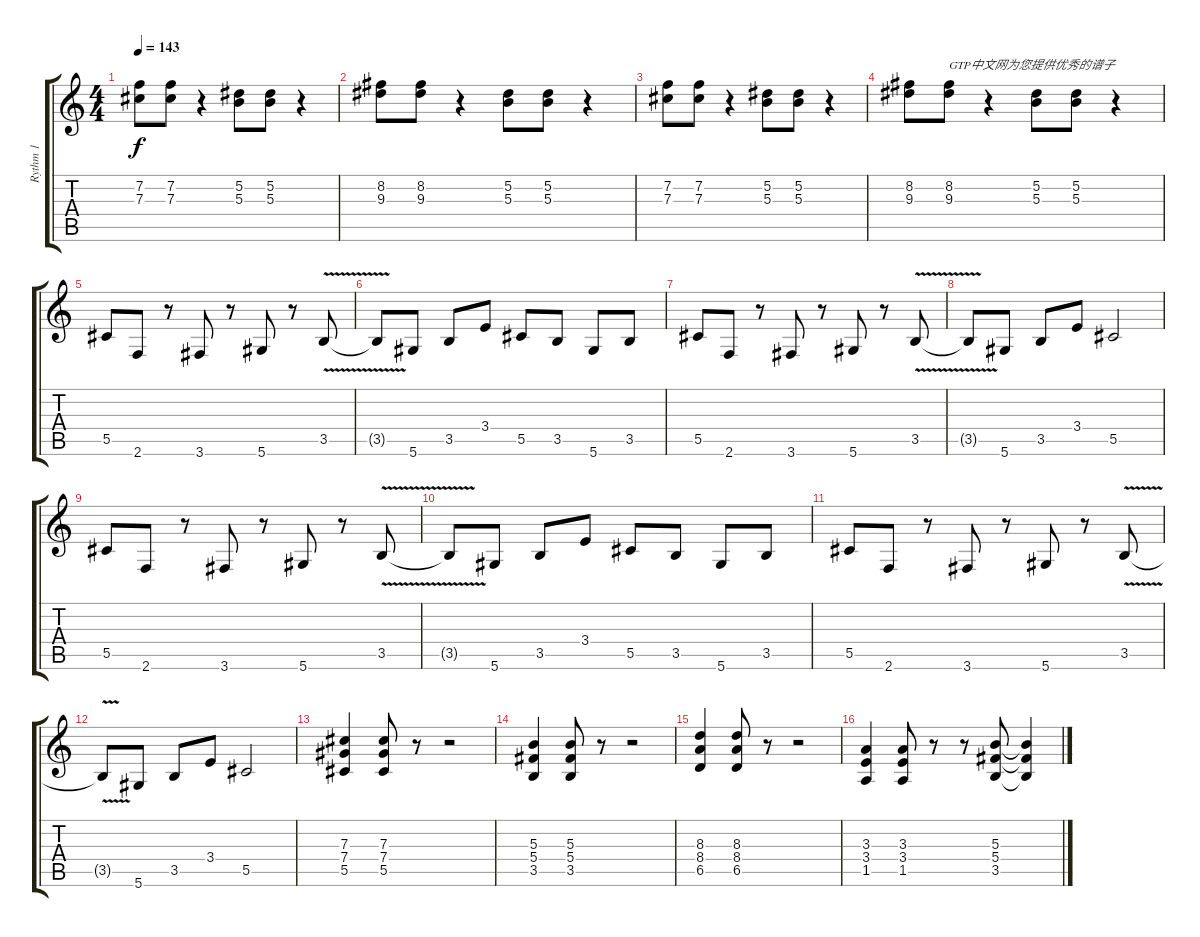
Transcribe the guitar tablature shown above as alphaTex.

\track ("Rythm 1" "Rythm 1") {instrument overdrivenguitar}
\staff {score tabs}
\tuning (Eb4 Bb3 Gb3 Db3 Ab2 Eb2) {hide}
\ts (4 4)
\tempo 143
\clef g2
\ks c
(7.2 7.3).8{dy f instrument overdrivenguitar} (7.2 7.3).8 r.4 (5.2 5.3).8 (5.2 5.3).8 r.4 |
(8.2 9.3).8 (8.2 9.3).8 r.4 (5.2 5.3).8 (5.2 5.3).8 r.4 |
(7.2 7.3).8 (7.2 7.3).8 r.4 (5.2 5.3).8 (5.2 5.3).8 r.4 |
(8.2 9.3).8 (8.2 9.3).8{txt "GTP中文网为您提供优秀的谱子"} r.4 (5.2 5.3).8 (5.2 5.3).8 r.4 |
5.5.8 2.6.8 r.8 3.6.8 r.8 5.6.8 r.8 3.5{v}.8 |
3.5{t}.8 5.6.8 3.5.8 3.4.8 5.5.8 3.5.8 5.6.8 3.5.8 |
5.5.8 2.6.8 r.8 3.6.8 r.8 5.6.8 r.8 3.5{v}.8 |
3.5{t}.8 5.6.8 3.5.8 3.4.8 5.5.2 |
5.5.8 2.6.8 r.8 3.6.8 r.8 5.6.8 r.8 3.5{v}.8 |
3.5{t}.8 5.6.8 3.5.8 3.4.8 5.5.8 3.5.8 5.6.8 3.5.8 |
5.5.8 2.6.8 r.8 3.6.8 r.8 5.6.8 r.8 3.5{v}.8 |
3.5{t}.8 5.6.8 3.5.8 3.4.8 5.5.2 |
(7.3 7.4 5.5).4 (7.3 7.4 5.5).8 r.8 r.2 |
(5.3 5.4 3.5).4 (5.3 5.4 3.5).8 r.8 r.2 |
(8.3 8.4 6.5).4 (8.3 8.4 6.5).8 r.8 r.2 |
(3.3 3.4 1.5).4 (3.3 3.4 1.5).8 r.8 r.8 (5.3 5.4 3.5).8 (5.3{t} 5.4{t} 3.5{t}).4
